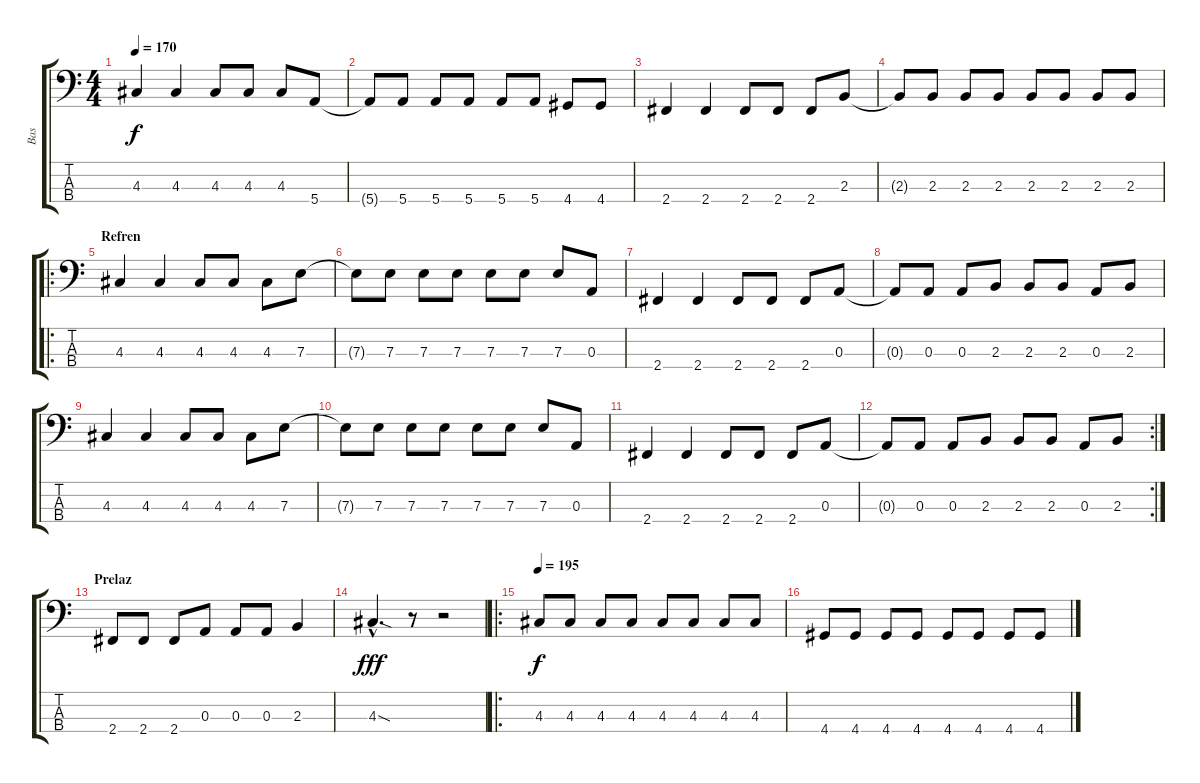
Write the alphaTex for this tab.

\track ("Bas" "Bas") {instrument electricbasspick}
\staff {score tabs}
\tuning (G2 D2 A1 E1) {hide}
\ts (4 4)
\tempo 170
\clef f4
\ks c
4.3.4{dy f} 4.3.4 4.3.8 4.3.8 4.3.8 5.4.8 |
5.4{t}.8 5.4.8 5.4.8 5.4.8 5.4.8 5.4.8 4.4.8 4.4.8 |
2.4.4 2.4.4 2.4.8 2.4.8 2.4.8 2.3.8 |
2.3{t}.8 2.3.8 2.3.8 2.3.8 2.3.8 2.3.8 2.3.8 2.3.8 |
\ro
\section ("" "Refren")
4.3.4 4.3.4 4.3.8 4.3.8 4.3.8 7.3.8 |
7.3{t}.8 7.3.8 7.3.8 7.3.8 7.3.8 7.3.8 7.3.8 0.3.8 |
2.4.4 2.4.4 2.4.8 2.4.8 2.4.8 0.3.8 |
0.3{t}.8 0.3.8 0.3.8 2.3.8 2.3.8 2.3.8 0.3.8 2.3.8 |
4.3.4 4.3.4 4.3.8 4.3.8 4.3.8 7.3.8 |
7.3{t}.8 7.3.8 7.3.8 7.3.8 7.3.8 7.3.8 7.3.8 0.3.8 |
2.4.4 2.4.4 2.4.8 2.4.8 2.4.8 0.3.8 |
\rc 2
0.3{t}.8 0.3.8 0.3.8 2.3.8 2.3.8 2.3.8 0.3.8 2.3.8 |
\section ("" "Prelaz")
2.4.8 2.4.8 2.4.8 0.3.8 0.3.8 0.3.8 2.3.4 |
4.3{sod hac}.4{d dy fff} r.8 r.2 |
\ro
\tempo 195
4.3.8{dy f} 4.3.8 4.3.8 4.3.8 4.3.8 4.3.8 4.3.8 4.3.8 |
4.4.8 4.4.8 4.4.8 4.4.8 4.4.8 4.4.8 4.4.8 4.4.8
